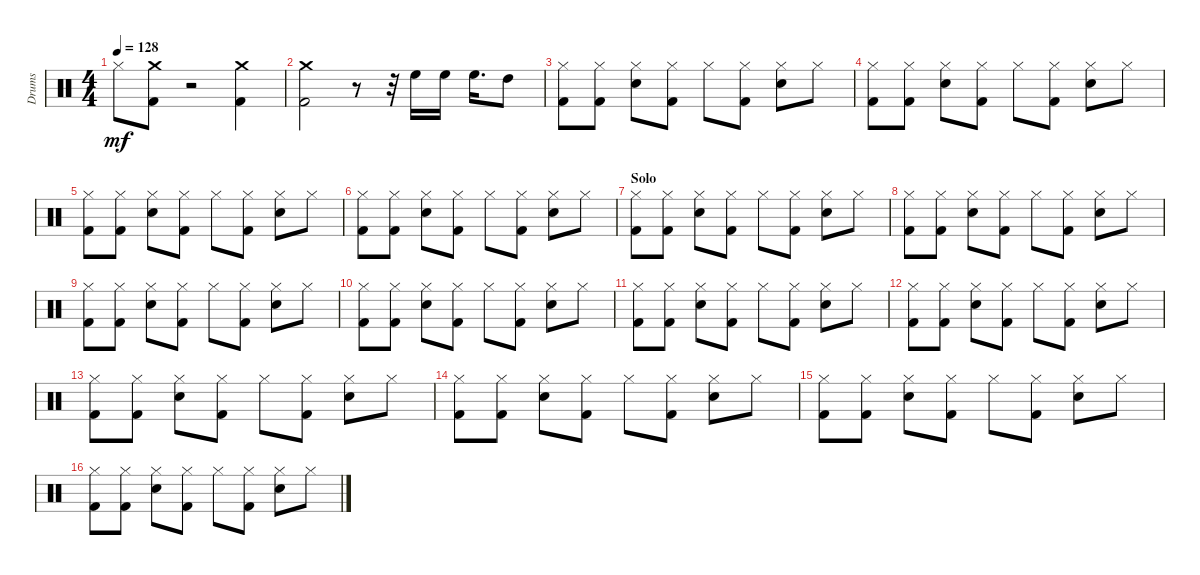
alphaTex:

\track ("Drums" "Drums") {instrument percussion}
\staff {score}
\articulation defaults
\ts (4 4)
\tempo 128
\clef neutral
\ks c "Hi-Hat (closed)".8{dy mf}
("Crash medium (hit)" "Kick (hit) 2").8 r.2 ("Crash medium (hit)" "Kick (hit) 2").4 |
("Crash medium (hit)" "Kick (hit) 2").2 r.8 r.32 "High Floor Tom (hit)".16 "High Floor Tom (hit)".16 "High Floor Tom (hit)".16{d} "High Tom (hit)".8 |
("Hi-Hat (closed)" "Kick (hit) 2").8 ("Hi-Hat (closed)" "Kick (hit) 2").8 ("Hi-Hat (closed)" "Snare (hit) 2").8 ("Hi-Hat (closed)" "Kick (hit) 2").8 "Hi-Hat (closed)".8 ("Hi-Hat (closed)" "Kick (hit) 2").8 ("Hi-Hat (closed)" "Snare (hit) 2").8 "Hi-Hat (closed)".8 |
("Hi-Hat (closed)" "Kick (hit) 2").8 ("Hi-Hat (closed)" "Kick (hit) 2").8 ("Hi-Hat (closed)" "Snare (hit) 2").8 ("Hi-Hat (closed)" "Kick (hit) 2").8 "Hi-Hat (closed)".8 ("Hi-Hat (closed)" "Kick (hit) 2").8 ("Hi-Hat (closed)" "Snare (hit) 2").8 "Hi-Hat (closed)".8 |
("Hi-Hat (closed)" "Kick (hit) 2").8 ("Hi-Hat (closed)" "Kick (hit) 2").8 ("Hi-Hat (closed)" "Snare (hit) 2").8 ("Hi-Hat (closed)" "Kick (hit) 2").8 "Hi-Hat (closed)".8 ("Hi-Hat (closed)" "Kick (hit) 2").8 ("Hi-Hat (closed)" "Snare (hit) 2").8 "Hi-Hat (closed)".8 |
("Hi-Hat (closed)" "Kick (hit) 2").8 ("Hi-Hat (closed)" "Kick (hit) 2").8 ("Hi-Hat (closed)" "Snare (hit) 2").8 ("Hi-Hat (closed)" "Kick (hit) 2").8 "Hi-Hat (closed)".8 ("Hi-Hat (closed)" "Kick (hit) 2").8 ("Hi-Hat (closed)" "Snare (hit) 2").8 "Hi-Hat (closed)".8 |
\section ("" "Solo")
("Hi-Hat (closed)" "Kick (hit) 2").8 ("Hi-Hat (closed)" "Kick (hit) 2").8 ("Hi-Hat (closed)" "Snare (hit) 2").8 ("Hi-Hat (closed)" "Kick (hit) 2").8 "Hi-Hat (closed)".8 ("Hi-Hat (closed)" "Kick (hit) 2").8 ("Hi-Hat (closed)" "Snare (hit) 2").8 "Hi-Hat (closed)".8 |
("Hi-Hat (closed)" "Kick (hit) 2").8 ("Hi-Hat (closed)" "Kick (hit) 2").8 ("Hi-Hat (closed)" "Snare (hit) 2").8 ("Hi-Hat (closed)" "Kick (hit) 2").8 "Hi-Hat (closed)".8 ("Hi-Hat (closed)" "Kick (hit) 2").8 ("Hi-Hat (closed)" "Snare (hit) 2").8 "Hi-Hat (closed)".8 |
("Hi-Hat (closed)" "Kick (hit) 2").8 ("Hi-Hat (closed)" "Kick (hit) 2").8 ("Hi-Hat (closed)" "Snare (hit) 2").8 ("Hi-Hat (closed)" "Kick (hit) 2").8 "Hi-Hat (closed)".8 ("Hi-Hat (closed)" "Kick (hit) 2").8 ("Hi-Hat (closed)" "Snare (hit) 2").8 "Hi-Hat (closed)".8 |
("Hi-Hat (closed)" "Kick (hit) 2").8 ("Hi-Hat (closed)" "Kick (hit) 2").8 ("Hi-Hat (closed)" "Snare (hit) 2").8 ("Hi-Hat (closed)" "Kick (hit) 2").8 "Hi-Hat (closed)".8 ("Hi-Hat (closed)" "Kick (hit) 2").8 ("Hi-Hat (closed)" "Snare (hit) 2").8 "Hi-Hat (closed)".8 |
("Hi-Hat (closed)" "Kick (hit) 2").8 ("Hi-Hat (closed)" "Kick (hit) 2").8 ("Hi-Hat (closed)" "Snare (hit) 2").8 ("Hi-Hat (closed)" "Kick (hit) 2").8 "Hi-Hat (closed)".8 ("Hi-Hat (closed)" "Kick (hit) 2").8 ("Hi-Hat (closed)" "Snare (hit) 2").8 "Hi-Hat (closed)".8 |
("Hi-Hat (closed)" "Kick (hit) 2").8 ("Hi-Hat (closed)" "Kick (hit) 2").8 ("Hi-Hat (closed)" "Snare (hit) 2").8 ("Hi-Hat (closed)" "Kick (hit) 2").8 "Hi-Hat (closed)".8 ("Hi-Hat (closed)" "Kick (hit) 2").8 ("Hi-Hat (closed)" "Snare (hit) 2").8 "Hi-Hat (closed)".8 |
("Hi-Hat (closed)" "Kick (hit) 2").8 ("Hi-Hat (closed)" "Kick (hit) 2").8 ("Hi-Hat (closed)" "Snare (hit) 2").8 ("Hi-Hat (closed)" "Kick (hit) 2").8 "Hi-Hat (closed)".8 ("Hi-Hat (closed)" "Kick (hit) 2").8 ("Hi-Hat (closed)" "Snare (hit) 2").8 "Hi-Hat (closed)".8 |
("Hi-Hat (closed)" "Kick (hit) 2").8 ("Hi-Hat (closed)" "Kick (hit) 2").8 ("Hi-Hat (closed)" "Snare (hit) 2").8 ("Hi-Hat (closed)" "Kick (hit) 2").8 "Hi-Hat (closed)".8 ("Hi-Hat (closed)" "Kick (hit) 2").8 ("Hi-Hat (closed)" "Snare (hit) 2").8 "Hi-Hat (closed)".8 |
("Hi-Hat (closed)" "Kick (hit) 2").8 ("Hi-Hat (closed)" "Kick (hit) 2").8 ("Hi-Hat (closed)" "Snare (hit) 2").8 ("Hi-Hat (closed)" "Kick (hit) 2").8 "Hi-Hat (closed)".8 ("Hi-Hat (closed)" "Kick (hit) 2").8 ("Hi-Hat (closed)" "Snare (hit) 2").8 "Hi-Hat (closed)".8 |
("Hi-Hat (closed)" "Kick (hit) 2").8 ("Hi-Hat (closed)" "Kick (hit) 2").8 ("Hi-Hat (closed)" "Snare (hit) 2").8 ("Hi-Hat (closed)" "Kick (hit) 2").8 "Hi-Hat (closed)".8 ("Hi-Hat (closed)" "Kick (hit) 2").8 ("Hi-Hat (closed)" "Snare (hit) 2").8 "Hi-Hat (closed)".8
